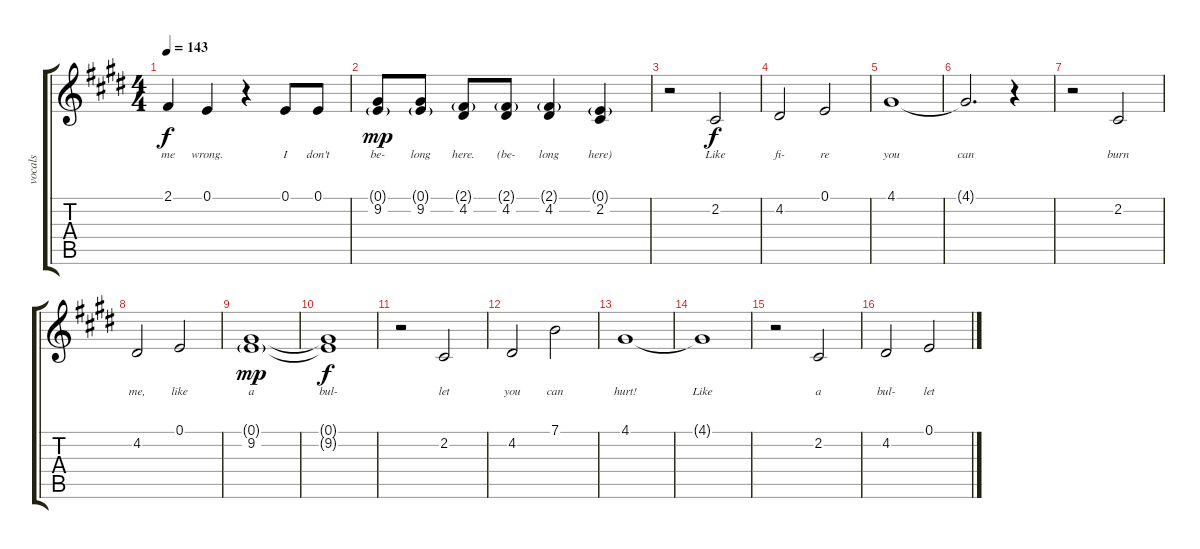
\track ("vocals" "vocals") {instrument bassoon}
\staff {score tabs}
\tuning (E4 B3 G3 D3 A2 E2) {hide}
\ts (4 4)
\tempo 143
\clef g2
\ks c#minor
2.1.4{lyrics (0 "me") lyrics (1 "") lyrics (2 "") lyrics (3 "") lyrics (4 "") dy f} 0.1.4{lyrics (0 "wrong.") lyrics (1 "") lyrics (2 "") lyrics (3 "") lyrics (4 "")} r.4 0.1.8{lyrics (0 "I") lyrics (1 "") lyrics (2 "") lyrics (3 "") lyrics (4 "")} 0.1.8{lyrics (0 "don't") lyrics (1 "") lyrics (2 "") lyrics (3 "") lyrics (4 "")} |
(0.1{g} 9.2).8{lyrics (0 "be-") lyrics (1 "") lyrics (2 "") lyrics (3 "") lyrics (4 "") dy mp} (0.1{g} 9.2).8{lyrics (0 "long") lyrics (1 "") lyrics (2 "") lyrics (3 "") lyrics (4 "")} (2.1{g} 4.2).8{lyrics (0 "here.") lyrics (1 "") lyrics (2 "") lyrics (3 "") lyrics (4 "")} (2.1{g} 4.2).8{lyrics (0 "(be-") lyrics (1 "") lyrics (2 "") lyrics (3 "") lyrics (4 "")} (2.1{g} 4.2).4{lyrics (0 "long") lyrics (1 "") lyrics (2 "") lyrics (3 "") lyrics (4 "")} (0.1{g} 2.2).4{lyrics (0 "here)") lyrics (1 "") lyrics (2 "") lyrics (3 "") lyrics (4 "")} |
r.2 2.2.2{lyrics (0 "Like") lyrics (1 "") lyrics (2 "") lyrics (3 "") lyrics (4 "") dy f} |
4.2.2{lyrics (0 "fi-") lyrics (1 "") lyrics (2 "") lyrics (3 "") lyrics (4 "")} 0.1.2{lyrics (0 "re") lyrics (1 "") lyrics (2 "") lyrics (3 "") lyrics (4 "")} |
4.1.1{lyrics (0 "you") lyrics (1 "") lyrics (2 "") lyrics (3 "") lyrics (4 "")} |
4.1{t}.2{d lyrics (0 "can") lyrics (1 "") lyrics (2 "") lyrics (3 "") lyrics (4 "")} r.4 |
r.2 2.2.2{lyrics (0 "burn") lyrics (1 "") lyrics (2 "") lyrics (3 "") lyrics (4 "")} |
4.2.2{lyrics (0 "me,") lyrics (1 "") lyrics (2 "") lyrics (3 "") lyrics (4 "")} 0.1.2{lyrics (0 "like") lyrics (1 "") lyrics (2 "") lyrics (3 "") lyrics (4 "")} |
(0.1{g} 9.2).1{lyrics (0 "a") lyrics (1 "") lyrics (2 "") lyrics (3 "") lyrics (4 "") dy mp} |
(0.1{t} 9.2{t}).1{lyrics (0 "bul-") lyrics (1 "") lyrics (2 "") lyrics (3 "") lyrics (4 "") dy f} |
r.2 2.2.2{lyrics (0 "let") lyrics (1 "") lyrics (2 "") lyrics (3 "") lyrics (4 "")} |
4.2.2{lyrics (0 "you") lyrics (1 "") lyrics (2 "") lyrics (3 "") lyrics (4 "")} 7.1.2{lyrics (0 "can") lyrics (1 "") lyrics (2 "") lyrics (3 "") lyrics (4 "")} |
4.1.1{lyrics (0 "hurt!") lyrics (1 "") lyrics (2 "") lyrics (3 "") lyrics (4 "")} |
4.1{t}.1{lyrics (0 "Like") lyrics (1 "") lyrics (2 "") lyrics (3 "") lyrics (4 "")} |
r.2 2.2.2{lyrics (0 "a") lyrics (1 "") lyrics (2 "") lyrics (3 "") lyrics (4 "")} |
4.2.2{lyrics (0 "bul-") lyrics (1 "") lyrics (2 "") lyrics (3 "") lyrics (4 "")} 0.1.2{lyrics (0 "let") lyrics (1 "") lyrics (2 "") lyrics (3 "") lyrics (4 "")}
